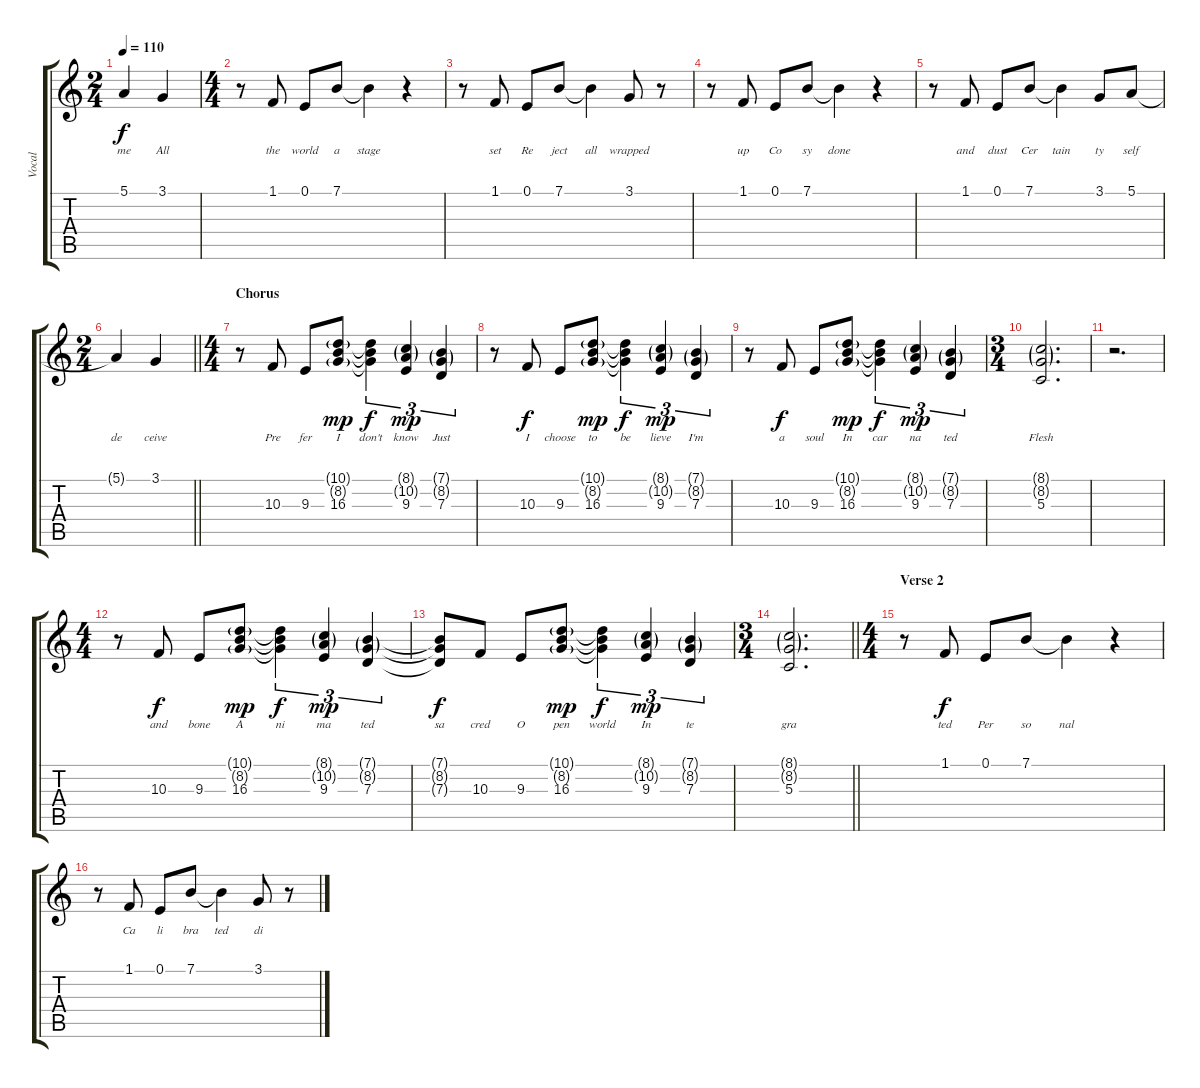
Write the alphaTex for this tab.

\track ("Vocal" "Vocal") {instrument acousticgrandpiano}
\staff {score tabs}
\tuning (E4 B3 G3 D3 A2 E2) {hide}
\ts (2 4)
\tempo 110
\clef g2
\ks c
5.1{t}.4{lyrics (0 "me") lyrics (1 "") lyrics (2 "") lyrics (3 "") lyrics (4 "") dy f} 3.1.4{lyrics (0 "All") lyrics (1 "") lyrics (2 "") lyrics (3 "") lyrics (4 "")} |
\ts (4 4)
r.8 1.1.8{lyrics (0 "the") lyrics (1 "") lyrics (2 "") lyrics (3 "") lyrics (4 "")} 0.1.8{lyrics (0 "world") lyrics (1 "") lyrics (2 "") lyrics (3 "") lyrics (4 "")} 7.1.8{lyrics (0 "a") lyrics (1 "") lyrics (2 "") lyrics (3 "") lyrics (4 "")} 7.1{t}.4{lyrics (0 "stage") lyrics (1 "") lyrics (2 "") lyrics (3 "") lyrics (4 "")} r.4 |
r.8 1.1.8{lyrics (0 "set") lyrics (1 "") lyrics (2 "") lyrics (3 "") lyrics (4 "")} 0.1.8{lyrics (0 "Re") lyrics (1 "") lyrics (2 "") lyrics (3 "") lyrics (4 "")} 7.1.8{lyrics (0 "ject") lyrics (1 "") lyrics (2 "") lyrics (3 "") lyrics (4 "")} 7.1{t}.4{lyrics (0 "all") lyrics (1 "") lyrics (2 "") lyrics (3 "") lyrics (4 "")} 3.1.8{lyrics (0 "wrapped") lyrics (1 "") lyrics (2 "") lyrics (3 "") lyrics (4 "")} r.8 |
r.8 1.1.8{lyrics (0 "up") lyrics (1 "") lyrics (2 "") lyrics (3 "") lyrics (4 "")} 0.1.8{lyrics (0 "Co") lyrics (1 "") lyrics (2 "") lyrics (3 "") lyrics (4 "")} 7.1.8{lyrics (0 "sy") lyrics (1 "") lyrics (2 "") lyrics (3 "") lyrics (4 "")} 7.1{t}.4{lyrics (0 "done") lyrics (1 "") lyrics (2 "") lyrics (3 "") lyrics (4 "")} r.4 |
r.8 1.1.8{lyrics (0 "and") lyrics (1 "") lyrics (2 "") lyrics (3 "") lyrics (4 "")} 0.1.8{lyrics (0 "dust") lyrics (1 "") lyrics (2 "") lyrics (3 "") lyrics (4 "")} 7.1.8{lyrics (0 "Cer") lyrics (1 "") lyrics (2 "") lyrics (3 "") lyrics (4 "")} 7.1{t}.4{lyrics (0 "tain") lyrics (1 "") lyrics (2 "") lyrics (3 "") lyrics (4 "")} 3.1.8{lyrics (0 "ty") lyrics (1 "") lyrics (2 "") lyrics (3 "") lyrics (4 "")} 5.1.8{lyrics (0 "self") lyrics (1 "") lyrics (2 "") lyrics (3 "") lyrics (4 "")} |
\ts (2 4)
\barLineRight lightlight
5.1{t}.4{lyrics (0 "de") lyrics (1 "") lyrics (2 "") lyrics (3 "") lyrics (4 "")} 3.1.4{lyrics (0 "ceive") lyrics (1 "") lyrics (2 "") lyrics (3 "") lyrics (4 "")} |
\ts (4 4)
\section ("" "Chorus")
r.8 10.3.8{lyrics (0 "Pre") lyrics (1 "") lyrics (2 "") lyrics (3 "") lyrics (4 "")} 9.3.8{lyrics (0 "fer") lyrics (1 "") lyrics (2 "") lyrics (3 "") lyrics (4 "")} (10.1{g} 8.2{g} 16.3).8{lyrics (0 "I") lyrics (1 "") lyrics (2 "") lyrics (3 "") lyrics (4 "") dy mp} (10.1{t} 8.2{t} 16.3{t}).4{tu (3 2) lyrics (0 "don't") lyrics (1 "") lyrics (2 "") lyrics (3 "") lyrics (4 "") dy f} (8.1{g} 10.2{g} 9.3).4{tu (3 2) lyrics (0 "know") lyrics (1 "") lyrics (2 "") lyrics (3 "") lyrics (4 "") dy mp} (7.1{g} 8.2{g} 7.3).4{tu (3 2) lyrics (0 "Just") lyrics (1 "") lyrics (2 "") lyrics (3 "") lyrics (4 "")} |
r.8 10.3.8{lyrics (0 "I") lyrics (1 "") lyrics (2 "") lyrics (3 "") lyrics (4 "") dy f} 9.3.8{lyrics (0 "choose") lyrics (1 "") lyrics (2 "") lyrics (3 "") lyrics (4 "")} (10.1{g} 8.2{g} 16.3).8{lyrics (0 "to") lyrics (1 "") lyrics (2 "") lyrics (3 "") lyrics (4 "") dy mp} (10.1{t} 8.2{t} 16.3{t}).4{tu (3 2) lyrics (0 "be") lyrics (1 "") lyrics (2 "") lyrics (3 "") lyrics (4 "") dy f} (8.1{g} 10.2{g} 9.3).4{tu (3 2) lyrics (0 "lieve") lyrics (1 "") lyrics (2 "") lyrics (3 "") lyrics (4 "") dy mp} (7.1{g} 8.2{g} 7.3).4{tu (3 2) lyrics (0 "I'm") lyrics (1 "") lyrics (2 "") lyrics (3 "") lyrics (4 "")} |
r.8 10.3.8{lyrics (0 "a") lyrics (1 "") lyrics (2 "") lyrics (3 "") lyrics (4 "") dy f} 9.3.8{lyrics (0 "soul") lyrics (1 "") lyrics (2 "") lyrics (3 "") lyrics (4 "")} (10.1{g} 8.2{g} 16.3).8{lyrics (0 "In") lyrics (1 "") lyrics (2 "") lyrics (3 "") lyrics (4 "") dy mp} (10.1{t} 8.2{t} 16.3{t}).4{tu (3 2) lyrics (0 "car") lyrics (1 "") lyrics (2 "") lyrics (3 "") lyrics (4 "") dy f} (8.1{g} 10.2{g} 9.3).4{tu (3 2) lyrics (0 "na") lyrics (1 "") lyrics (2 "") lyrics (3 "") lyrics (4 "") dy mp} (7.1{g} 8.2{g} 7.3).4{tu (3 2) lyrics (0 "ted") lyrics (1 "") lyrics (2 "") lyrics (3 "") lyrics (4 "")} |
\ts (3 4)
(8.1{g} 8.2{g} 5.3).2{d lyrics (0 "Flesh") lyrics (1 "") lyrics (2 "") lyrics (3 "") lyrics (4 "")} |
r.2{d} |
\ts (4 4)
r.8 10.3.8{lyrics (0 "and") lyrics (1 "") lyrics (2 "") lyrics (3 "") lyrics (4 "") dy f} 9.3.8{lyrics (0 "bone") lyrics (1 "") lyrics (2 "") lyrics (3 "") lyrics (4 "")} (10.1{g} 8.2{g} 16.3).8{lyrics (0 "A") lyrics (1 "") lyrics (2 "") lyrics (3 "") lyrics (4 "") dy mp} (10.1{t} 8.2{t} 16.3{t}).4{tu (3 2) lyrics (0 "ni") lyrics (1 "") lyrics (2 "") lyrics (3 "") lyrics (4 "") dy f} (8.1{g} 10.2{g} 9.3).4{tu (3 2) lyrics (0 "ma") lyrics (1 "") lyrics (2 "") lyrics (3 "") lyrics (4 "") dy mp} (7.1{g} 8.2{g} 7.3).4{tu (3 2) lyrics (0 "ted") lyrics (1 "") lyrics (2 "") lyrics (3 "") lyrics (4 "")} |
(7.1{t} 8.2{t} 7.3{t}).8{lyrics (0 "sa") lyrics (1 "") lyrics (2 "") lyrics (3 "") lyrics (4 "") dy f} 10.3.8{lyrics (0 "cred") lyrics (1 "") lyrics (2 "") lyrics (3 "") lyrics (4 "")} 9.3.8{lyrics (0 "O") lyrics (1 "") lyrics (2 "") lyrics (3 "") lyrics (4 "")} (10.1{g} 8.2{g} 16.3).8{lyrics (0 "pen") lyrics (1 "") lyrics (2 "") lyrics (3 "") lyrics (4 "") dy mp} (10.1{t} 8.2{t} 16.3{t}).4{tu (3 2) lyrics (0 "world") lyrics (1 "") lyrics (2 "") lyrics (3 "") lyrics (4 "") dy f} (8.1{g} 10.2{g} 9.3).4{tu (3 2) lyrics (0 "In") lyrics (1 "") lyrics (2 "") lyrics (3 "") lyrics (4 "") dy mp} (7.1{g} 8.2{g} 7.3).4{tu (3 2) lyrics (0 "te") lyrics (1 "") lyrics (2 "") lyrics (3 "") lyrics (4 "")} |
\ts (3 4)
\barLineRight lightlight
(8.1{g} 8.2{g} 5.3).2{d lyrics (0 "gra") lyrics (1 "") lyrics (2 "") lyrics (3 "") lyrics (4 "")} |
\ts (4 4)
\section ("" "Verse 2")
r.8 1.1.8{lyrics (0 "ted") lyrics (1 "") lyrics (2 "") lyrics (3 "") lyrics (4 "") dy f} 0.1.8{lyrics (0 "Per") lyrics (1 "") lyrics (2 "") lyrics (3 "") lyrics (4 "")} 7.1.8{lyrics (0 "so") lyrics (1 "") lyrics (2 "") lyrics (3 "") lyrics (4 "")} 7.1{t}.4{lyrics (0 "nal") lyrics (1 "") lyrics (2 "") lyrics (3 "") lyrics (4 "")} r.4 |
r.8 1.1.8{lyrics (0 "Ca") lyrics (1 "") lyrics (2 "") lyrics (3 "") lyrics (4 "")} 0.1.8{lyrics (0 "li") lyrics (1 "") lyrics (2 "") lyrics (3 "") lyrics (4 "")} 7.1.8{lyrics (0 "bra") lyrics (1 "") lyrics (2 "") lyrics (3 "") lyrics (4 "")} 7.1{t}.4{lyrics (0 "ted") lyrics (1 "") lyrics (2 "") lyrics (3 "") lyrics (4 "")} 3.1.8{lyrics (0 "di") lyrics (1 "") lyrics (2 "") lyrics (3 "") lyrics (4 "")} r.8
